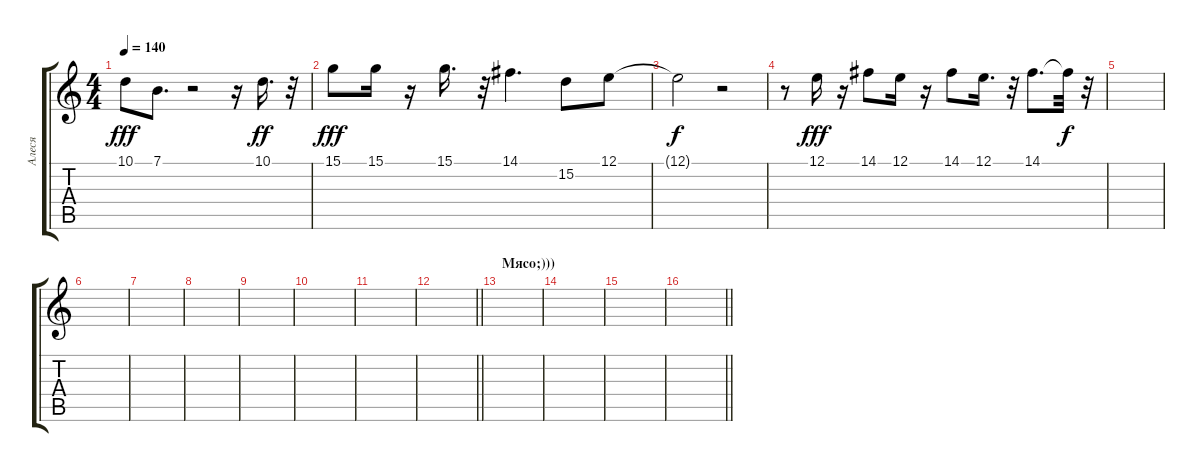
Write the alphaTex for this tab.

\track ("Алеся" "Алеся") {instrument stringensemble1}
\staff {score tabs}
\tuning (E4 B3 G3 D3 A2 E2) {hide}
\ts (4 4)
\tempo 140
\clef g2
\ks c
10.1.8{dy fff} 7.1.8{d} r.2 r.16 10.1.16{d dy ff} r.32 |
15.1.8{dy fff} 15.1.16 r.16 15.1.16{d} r.32 14.1.4{d} 15.2.8 12.1.8 |
12.1{t}.2{dy f} r.2 |
r.8 12.1.16{dy fff} r.16 14.1.8 12.1.16 r.16 14.1.8 12.1.16{d} r.32 14.1.8{d} 14.1{t}.32{dy f} r.32 |
|
|
|
|
|
|
|
\barLineRight lightlight
|
\section ("" "Мясо;)))")
|
|
|
\barLineRight lightlight
